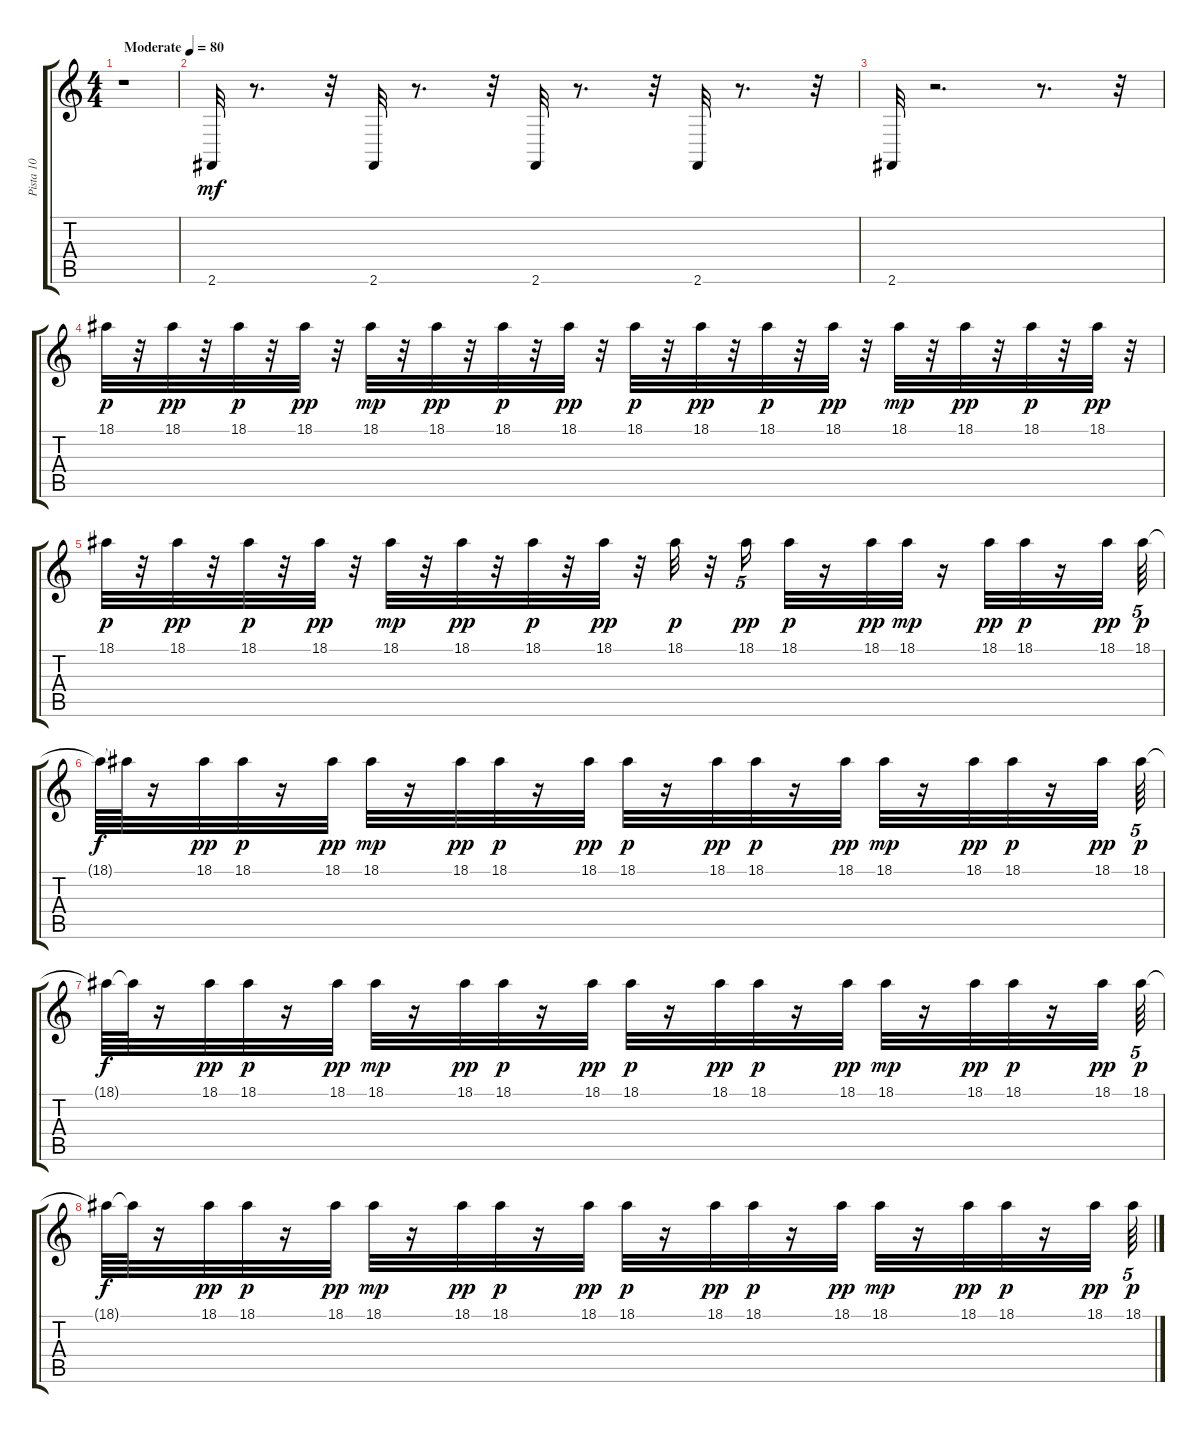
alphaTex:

\track ("Pista 10" "Pista 10") {instrument acousticgrandpiano}
\staff {score tabs}
\tuning (E4 B3 G3 D3 A2 E2) {hide}
\ts (4 4)
\tempo (80 "Moderate")
\clef g2
\ks c
r.1{dy mf instrument acousticgrandpiano} |
2.6.32 r.8{d} r.32 2.6.32 r.8{d} r.32 2.6.32 r.8{d} r.32 2.6.32 r.8{d} r.32 |
2.6.32 r.2{d} r.8{d} r.32 |
18.1.32{dy p} r.32 18.1.32{dy pp} r.32 18.1.32{dy p} r.32 18.1.32{dy pp} r.32 18.1.32{dy mp} r.32 18.1.32{dy pp} r.32 18.1.32{dy p} r.32 18.1.32{dy pp} r.32 18.1.32{dy p} r.32 18.1.32{dy pp} r.32 18.1.32{dy p} r.32 18.1.32{dy pp} r.32 18.1.32{dy mp} r.32 18.1.32{dy pp} r.32 18.1.32{dy p} r.32 18.1.32{dy pp} r.32 |
18.1.32{dy p} r.32 18.1.32{dy pp} r.32 18.1.32{dy p} r.32 18.1.32{dy pp} r.32 18.1.32{dy mp} r.32 18.1.32{dy pp} r.32 18.1.32{dy p} r.32 18.1.32{dy pp} r.32 18.1.32{dy p} r.32 18.1.16{tu (5 4) dy pp} 18.1.32{dy p} r.16 18.1.32{dy pp} 18.1.32{dy mp} r.16 18.1.32{dy pp} 18.1.32{dy p} r.16 18.1.32{dy pp} 18.1.64{tu (5 4) dy p} |
18.1{t}.64{dy f} 18.1{t}.64 r.16 18.1.32{dy pp} 18.1.32{dy p} r.16 18.1.32{dy pp} 18.1.32{dy mp} r.16 18.1.32{dy pp} 18.1.32{dy p} r.16 18.1.32{dy pp} 18.1.32{dy p} r.16 18.1.32{dy pp} 18.1.32{dy p} r.16 18.1.32{dy pp} 18.1.32{dy mp} r.16 18.1.32{dy pp} 18.1.32{dy p} r.16 18.1.32{dy pp} 18.1.64{tu (5 4) dy p} |
18.1{t}.64{dy f} 18.1{t}.64 r.16 18.1.32{dy pp} 18.1.32{dy p} r.16 18.1.32{dy pp} 18.1.32{dy mp} r.16 18.1.32{dy pp} 18.1.32{dy p} r.16 18.1.32{dy pp} 18.1.32{dy p} r.16 18.1.32{dy pp} 18.1.32{dy p} r.16 18.1.32{dy pp} 18.1.32{dy mp} r.16 18.1.32{dy pp} 18.1.32{dy p} r.16 18.1.32{dy pp} 18.1.64{tu (5 4) dy p} |
18.1{t}.64{dy f} 18.1{t}.64 r.16 18.1.32{dy pp} 18.1.32{dy p} r.16 18.1.32{dy pp} 18.1.32{dy mp} r.16 18.1.32{dy pp} 18.1.32{dy p} r.16 18.1.32{dy pp} 18.1.32{dy p} r.16 18.1.32{dy pp} 18.1.32{dy p} r.16 18.1.32{dy pp} 18.1.32{dy mp} r.16 18.1.32{dy pp} 18.1.32{dy p} r.16 18.1.32{dy pp} 18.1.64{tu (5 4) dy p}
